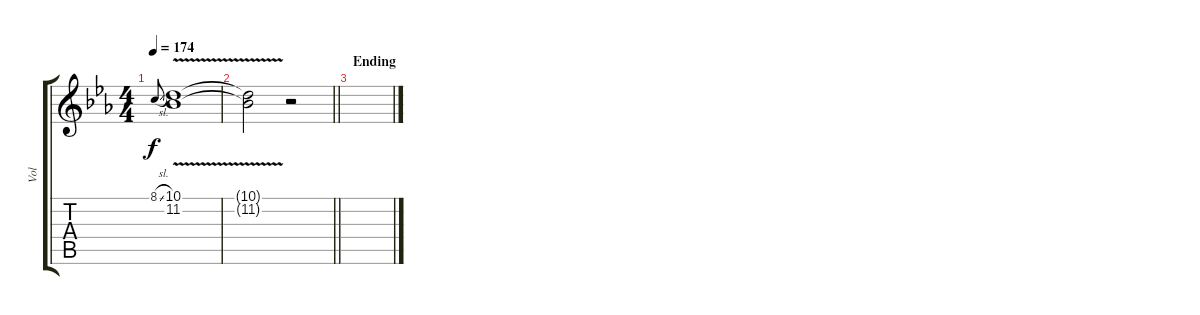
\track ("Vol" "Vol") {instrument flute}
\staff {score tabs}
\tuning (E4 B3 G3 D3 A2 E2) {hide}
\ts (4 4)
\tempo 174
\clef g2
\ks eb
8.1{sl}.8{gr onbeat dy f} (10.1{v} 11.2).1 |
\barLineRight lightlight
(10.1{t} 11.2{t}).2 r.2 |
\section ("" "Ending")
